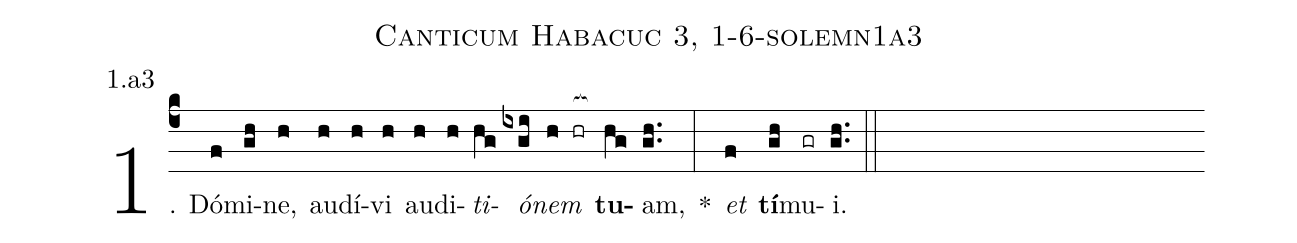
name: Canticum Habacuc 3, 1-6-solemn1a3;
annotation: 1.a3;
%%
(c4)1. Dó(f)mi(gh)ne,(h) au(h)dí(h)vi(h) au(h)di(h)<i>ti</i>(hg)<i>ó</i>(ixgi)<i>nem</i>(h hr[ocb:1{]) <b>tu</b>(hg[ocb:0}])am,(gh..) *(:) <i>et</i>(f) <b>tí</b>(gh)mu(gr)i.(gh..) (::)
